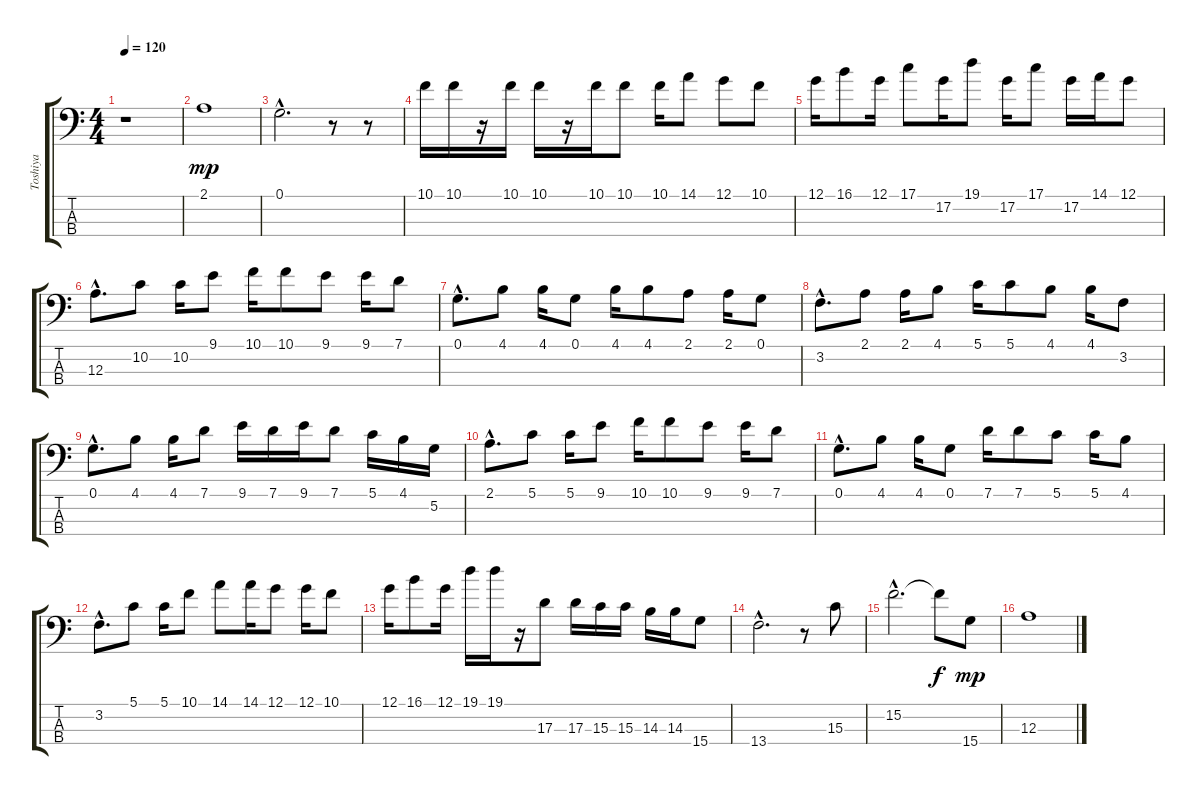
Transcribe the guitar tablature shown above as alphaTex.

\track ("Toshiya" "Toshiya") {instrument electricbasspick}
\staff {score tabs}
\tuning (G2 D2 A1 E1) {hide}
\ts (4 4)
\tempo 120
\clef f4
\ks c
r.1{dy mp instrument electricbasspick} |
2.1.1 |
0.1{hac}.2{d} r.8 r.8 |
10.1.16 10.1.16 r.16 10.1.16 10.1.16 r.16 10.1.16 10.1.8 10.1.16 14.1.8 12.1.8 10.1.8 |
12.1.16 16.1.8 12.1.16 17.1.8 17.2.16 19.1.8 17.2.16 17.1.8 17.2.16 14.1.16 12.1.8 |
12.3{hac}.8{d} 10.2.8 10.2.16 9.1.8 10.1.16 10.1.8 9.1.8 9.1.16 7.1.8 |
0.1{hac}.8{d} 4.1.8 4.1.16 0.1.8 4.1.16 4.1.8 2.1.8 2.1.16 0.1.8 |
3.2{hac}.8{d} 2.1.8 2.1.16 4.1.8 5.1.16 5.1.8 4.1.8 4.1.16 3.2.8 |
0.1{hac}.8{d} 4.1.8 4.1.16 7.1.8 9.1.16 7.1.16 9.1.16 7.1.8 5.1.16 4.1.16 5.2.16 |
2.1{hac}.8{d} 5.1.8 5.1.16 9.1.8 10.1.16 10.1.8 9.1.8 9.1.16 7.1.8 |
0.1{hac}.8{d} 4.1.8 4.1.16 0.1.8 7.1.16 7.1.8 5.1.8 5.1.16 4.1.8 |
3.2{hac}.8{d} 5.1.8 5.1.16 10.1.8 14.1.8 14.1.16 12.1.8 12.1.16 10.1.8 |
12.1.16 16.1.8 12.1.16 19.1.16 19.1.16 r.16 17.3.8 17.3.16 15.3.16 15.3.16 14.3.16 14.3.16 15.4.8 |
13.4{hac}.2{d} r.8 15.3.8 |
15.2{hac}.2{d} 15.2{t}.8{dy f} 15.4.8{dy mp} |
12.3.1
